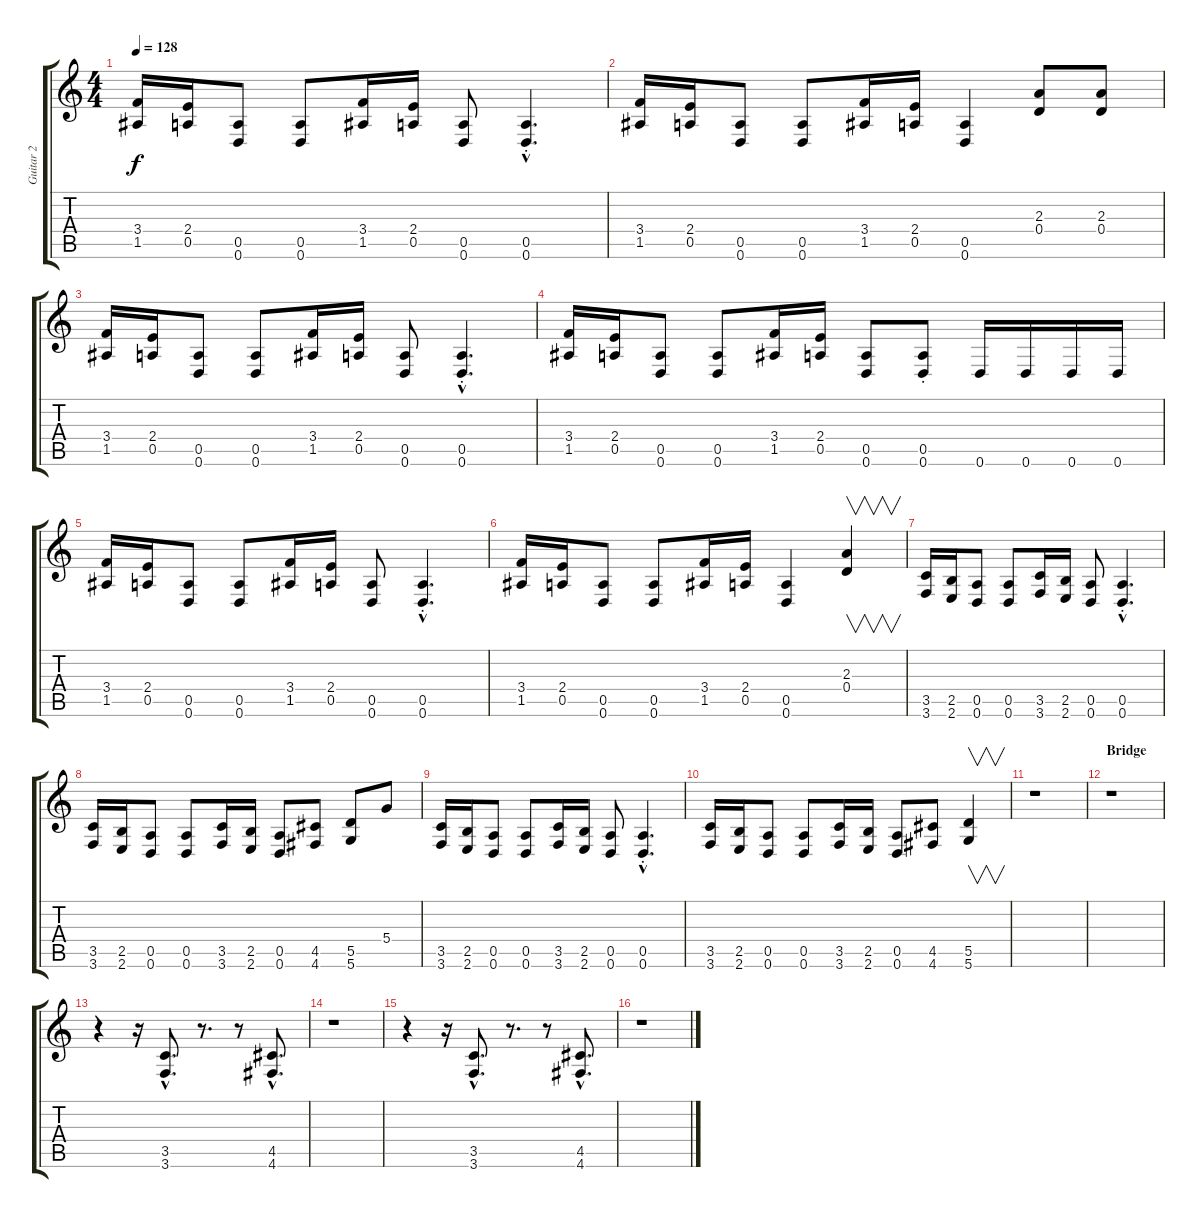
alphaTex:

\track ("Guitar 2" "Guitar 2") {instrument overdrivenguitar}
\staff {score tabs}
\tuning (E4 B3 G3 D3 A2 D2) {hide}
\ts (4 4)
\tempo 128
\clef g2
\ks c
(3.4 1.5).16{dy f} (2.4 0.5).16 (0.5 0.6).8 (0.5 0.6).8 (3.4 1.5).16 (2.4 0.5).16 (0.5 0.6).8 (0.5{hac st} 0.6{hac st}).4{d} |
(3.4 1.5).16 (2.4 0.5).16 (0.5 0.6).8 (0.5 0.6).8 (3.4 1.5).16 (2.4 0.5).16 (0.5 0.6).4 (2.3 0.4).8 (2.3 0.4).8 |
(3.4 1.5).16 (2.4 0.5).16 (0.5 0.6).8 (0.5 0.6).8 (3.4 1.5).16 (2.4 0.5).16 (0.5 0.6).8 (0.5{hac st} 0.6{hac st}).4{d} |
(3.4 1.5).16 (2.4 0.5).16 (0.5 0.6).8 (0.5 0.6).8 (3.4 1.5).16 (2.4 0.5).16 (0.5 0.6).8 (0.5{st} 0.6{st}).8 0.6.16 0.6.16 0.6.16 0.6.16 |
(3.4 1.5).16 (2.4 0.5).16 (0.5 0.6).8 (0.5 0.6).8 (3.4 1.5).16 (2.4 0.5).16 (0.5 0.6).8 (0.5{hac st} 0.6{hac st}).4{d} |
(3.4 1.5).16 (2.4 0.5).16 (0.5 0.6).8 (0.5 0.6).8 (3.4 1.5).16 (2.4 0.5).16 (0.5 0.6).4 (2.3 0.4).4{v} |
(3.5 3.6).16 (2.5 2.6).16 (0.5 0.6).8 (0.5 0.6).8 (3.5 3.6).16 (2.5 2.6).16 (0.5 0.6).8 (0.5{hac st} 0.6{hac st}).4{d} |
(3.5 3.6).16 (2.5 2.6).16 (0.5 0.6).8 (0.5 0.6).8 (3.5 3.6).16 (2.5 2.6).16 (0.5 0.6).8 (4.5 4.6).8 (5.5 5.6).8 5.4.8 |
(3.5 3.6).16 (2.5 2.6).16 (0.5 0.6).8 (0.5 0.6).8 (3.5 3.6).16 (2.5 2.6).16 (0.5 0.6).8 (0.5{hac st} 0.6{hac st}).4{d} |
(3.5 3.6).16 (2.5 2.6).16 (0.5 0.6).8 (0.5 0.6).8 (3.5 3.6).16 (2.5 2.6).16 (0.5 0.6).8 (4.5 4.6).8 (5.5 5.6).4{v} |
r.1 |
\section ("" "Bridge")
r.1 |
r.4 r.16 (3.5{hac} 3.6{hac}).8{d} r.8{d} r.8 (4.5{hac} 4.6{hac}).8{d} |
r.1 |
r.4 r.16 (3.5{hac} 3.6{hac}).8{d} r.8{d} r.8 (4.5{hac} 4.6{hac}).8{d} |
r.1
